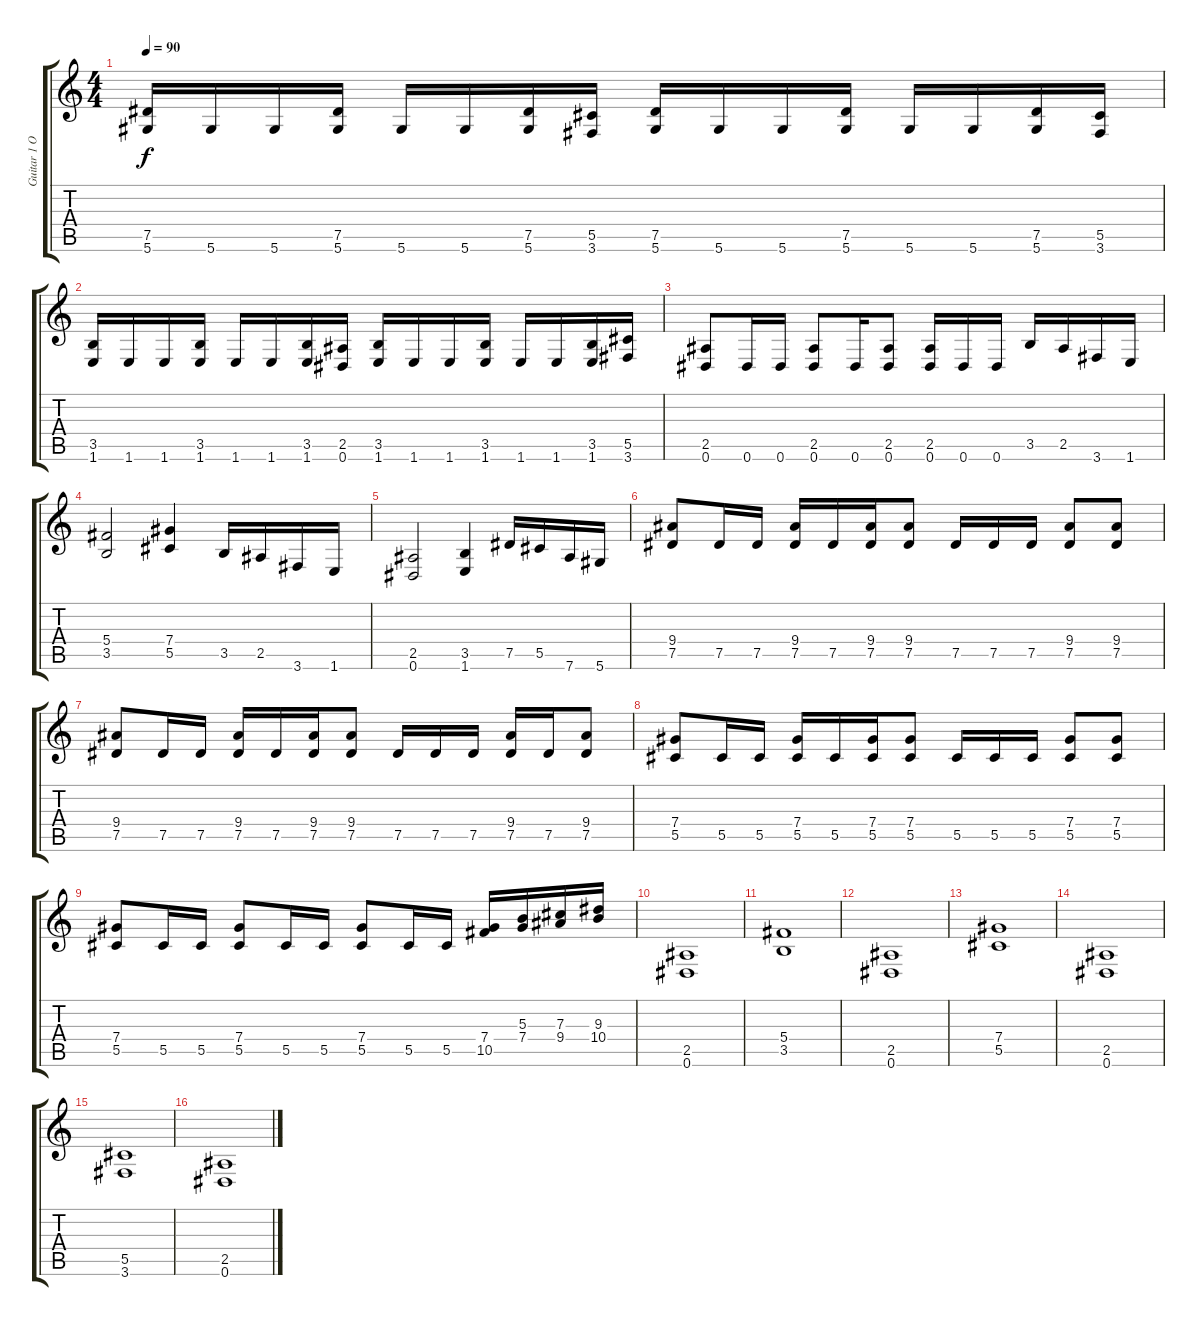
\track ("Guitar 1 Oct" "Guitar 1 O") {instrument overdrivenguitar}
\staff {score tabs}
\tuning (Eb4 Bb3 Gb3 Db3 Ab2 Eb2) {hide}
\ts (4 4)
\tempo 90
\clef g2
\ks c
(7.5 5.6).16{dy f} 5.6.16 5.6.16 (7.5 5.6).16 5.6.16 5.6.16 (7.5 5.6).16 (5.5 3.6).16 (7.5 5.6).16 5.6.16 5.6.16 (7.5 5.6).16 5.6.16 5.6.16 (7.5 5.6).16 (5.5 3.6).16 |
(3.5 1.6).16 1.6.16 1.6.16 (3.5 1.6).16 1.6.16 1.6.16 (3.5 1.6).16 (2.5 0.6).16 (3.5 1.6).16 1.6.16 1.6.16 (3.5 1.6).16 1.6.16 1.6.16 (3.5 1.6).16 (5.5 3.6).16 |
(2.5 0.6).8 0.6.16 0.6.16 (2.5 0.6).8 0.6.16 (2.5 0.6).8 (2.5 0.6).16 0.6.16 0.6.16 3.5.16 2.5.16 3.6.16 1.6.16 |
(5.4 3.5).2 (7.4 5.5).4 3.5.16 2.5.16 3.6.16 1.6.16 |
(2.5 0.6).2 (3.5 1.6).4 7.5.16 5.5.16 7.6.16 5.6.16 |
(9.4 7.5).8 7.5.16 7.5.16 (9.4 7.5).16 7.5.16 (9.4 7.5).16 (9.4 7.5).8 7.5.16 7.5.16 7.5.16 (9.4 7.5).8 (9.4 7.5).8 |
(9.4 7.5).8 7.5.16 7.5.16 (9.4 7.5).16 7.5.16 (9.4 7.5).16 (9.4 7.5).8 7.5.16 7.5.16 7.5.16 (9.4 7.5).16 7.5.16 (9.4 7.5).8 |
(7.4 5.5).8 5.5.16 5.5.16 (7.4 5.5).16 5.5.16 (7.4 5.5).16 (7.4 5.5).8 5.5.16 5.5.16 5.5.16 (7.4 5.5).8 (7.4 5.5).8 |
(7.4 5.5).8 5.5.16 5.5.16 (7.4 5.5).8 5.5.16 5.5.16 (7.4 5.5).8 5.5.16 5.5.16 (7.4 10.5).16 (5.3 7.4).16 (7.3 9.4).16 (9.3 10.4).16 |
(2.5 0.6).1 |
(5.4 3.5).1 |
(2.5 0.6).1 |
(7.4 5.5).1 |
(2.5 0.6).1 |
(5.5 3.6).1 |
(2.5 0.6).1
